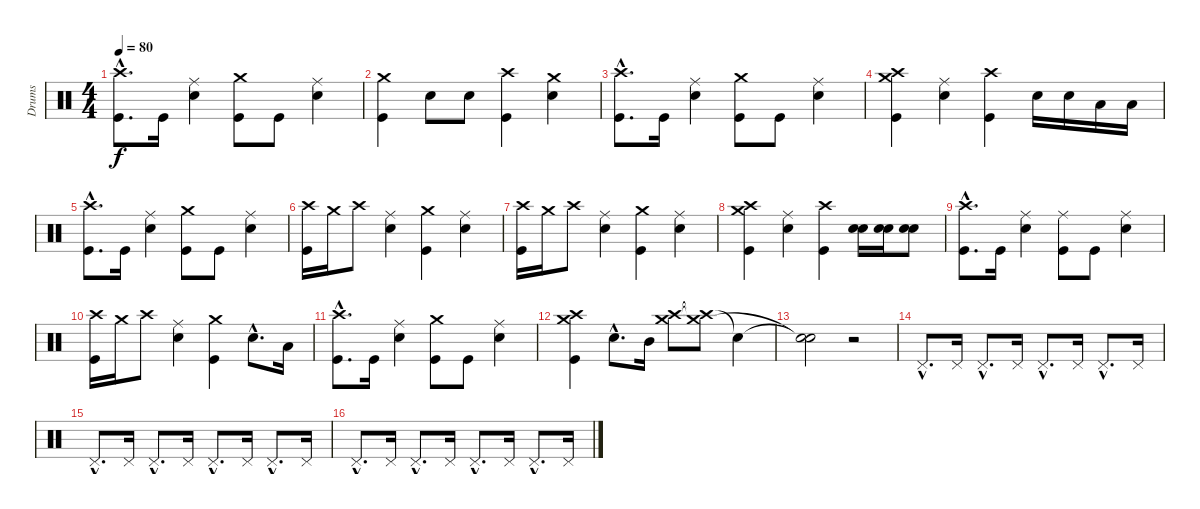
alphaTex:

\track ("Drums" "Drums") {instrument percussion}
\staff {score}
\articulation defaults
\ts (4 4)
\tempo 80
\clef neutral
\ks c
("Kick (hit)"{hac} "Crash high (hit)"{hac}).8{d dy f} "Kick (hit)".16 ("Snare (hit) 2" "Ride (middle)").4 ("Kick (hit)" "Crash medium (hit)").8 "Kick (hit)".8 ("Snare (hit) 2" "Ride (middle)").4 |
("Kick (hit)" "Crash medium (hit)").4 "Snare (hit) 2".8 "Snare (hit) 2".8 ("Kick (hit)" "Crash high (hit)").4 ("Snare (hit) 2" "Crash medium (hit)").4 |
("Kick (hit)"{hac} "Crash high (hit)"{hac}).8{d} "Kick (hit)".16 ("Snare (hit) 2" "Ride (middle)").4 ("Kick (hit)" "Crash medium (hit)").8 "Kick (hit)".8 ("Snare (hit) 2" "Ride (middle)").4 |
("Kick (hit)" "Crash medium (hit)" "Crash high (hit)").4 ("Snare (hit) 2" "Ride (middle)").4 ("Kick (hit)" "Crash high (hit)").4 "Snare (hit) 2".16 "Snare (hit) 2".16 "Low Tom (hit)".16 "Low Tom (hit)".16 |
("Kick (hit)"{hac} "Crash high (hit)"{hac}).8{d} "Kick (hit)".16 ("Snare (hit) 2" "Ride (middle)").4 ("Kick (hit)" "Crash medium (hit)").8 "Kick (hit)".8 ("Snare (hit) 2" "Ride (middle)").4 |
("Kick (hit)" "Crash high (hit)").16 "Crash medium (hit)".16 "Crash high (hit)".8 ("Snare (hit) 2" "Ride (middle)").4 ("Kick (hit)" "Crash medium (hit)").4 ("Snare (hit) 2" "Ride (middle)").4 |
("Kick (hit)" "Crash high (hit)").16 "Crash medium (hit)".16 "Crash high (hit)".8 ("Snare (hit) 2" "Ride (middle)").4 ("Kick (hit)" "Crash medium (hit)").4 ("Snare (hit) 2" "Ride (middle)").4 |
("Kick (hit)" "Crash high (hit)" "Crash medium (hit)").4 ("Snare (hit) 2" "Ride (middle)").4 ("Kick (hit)" "Crash high (hit)").4 ("Snare (hit) 2" "Snare (hit) 2").16 ("Snare (hit) 2" "Snare (hit) 2").16 ("Snare (hit) 2" "Snare (hit) 2").8 |
("Kick (hit)"{hac} "Crash high (hit)"{hac}).8{d} "Kick (hit)".16 ("Snare (hit) 2" "Ride (middle)").4 ("Kick (hit)" "Ride (middle)").8 "Kick (hit)".8 ("Snare (hit) 2" "Ride (middle)").4 |
("Kick (hit)" "Crash high (hit)").16 "Crash medium (hit)".16 "Crash high (hit)".8 ("Snare (hit) 2" "Ride (middle)").4 ("Kick (hit)" "Crash medium (hit)").4 "Snare (hit) 2"{hac}.8{d} "Low Tom (hit)".16 |
("Kick (hit)"{hac} "Crash high (hit)"{hac}).8{d} "Kick (hit)".16 ("Snare (hit) 2" "Ride (middle)").4 ("Kick (hit)" "Crash medium (hit)").8 "Kick (hit)".8 ("Snare (hit) 2" "Ride (middle)").4 |
("Kick (hit)" "Crash high (hit)" "Crash medium (hit)").4 "Snare (hit) 2"{hac}.8{d} "Mid Tom (hit)".16 ("Crash high (hit)" "Crash medium (hit)").8 ("Crash high (hit)"{t} "Crash medium (hit)"{t}).8 "Snare (hit)"{t}.4 |
("Snare (hit)"{t} "Snare (hit)"{t}).2{volume 13} r.2 |
"Pedal Hi-Hat (hit)"{hac}.8{d volume 8} "Pedal Hi-Hat (hit)".16 "Pedal Hi-Hat (hit)"{hac}.8{d} "Pedal Hi-Hat (hit)".16 "Pedal Hi-Hat (hit)"{hac}.8{d} "Pedal Hi-Hat (hit)".16 "Pedal Hi-Hat (hit)"{hac}.8{d} "Pedal Hi-Hat (hit)".16 |
"Pedal Hi-Hat (hit)"{hac}.8{d volume 10} "Pedal Hi-Hat (hit)".16 "Pedal Hi-Hat (hit)"{hac}.8{d} "Pedal Hi-Hat (hit)".16 "Pedal Hi-Hat (hit)"{hac}.8{d} "Pedal Hi-Hat (hit)".16 "Pedal Hi-Hat (hit)"{hac}.8{d} "Pedal Hi-Hat (hit)".16 |
"Pedal Hi-Hat (hit)"{hac}.8{d volume 11} "Pedal Hi-Hat (hit)".16 "Pedal Hi-Hat (hit)"{hac}.8{d} "Pedal Hi-Hat (hit)".16 "Pedal Hi-Hat (hit)"{hac}.8{d} "Pedal Hi-Hat (hit)".16 "Pedal Hi-Hat (hit)"{hac}.8{d} "Pedal Hi-Hat (hit)".16
